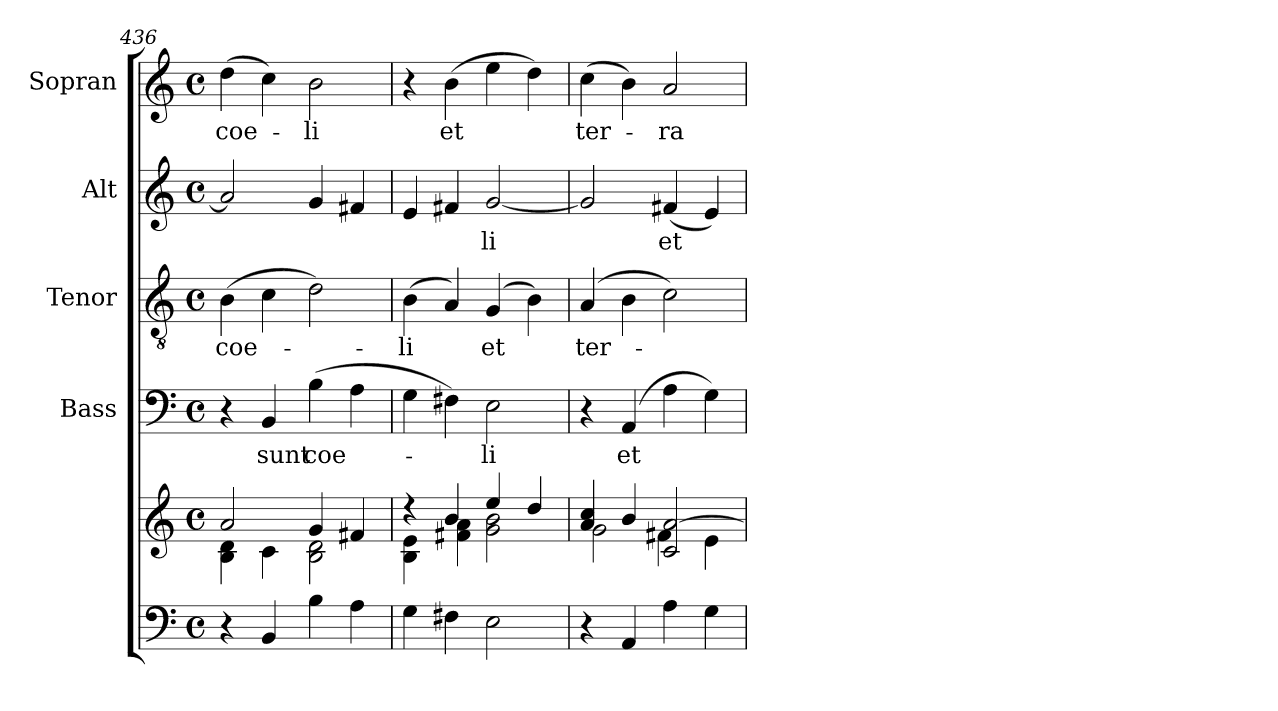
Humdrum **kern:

**kern	**kern	**kern	**text	**kern	**text	**kern	**text	**kern	**text
*part5	*part5	*part4	*part4	*part3	*part3	*part2	*part2	*part1	*part1
*staff6	*staff5	*staff4	*staff4	*staff3	*staff3	*staff2	*staff2	*staff1	*staff1
*	*	*I"Bass	*	*I"Tenor	*	*I"Alt	*	*I"Sopran	*
*	*	*I'B.	*	*I'T.	*	*I'A.	*	*I'S.	*
!!LO:LB:g=z
*clefF4	*clefG2	*clefF4	*	*clefGv2	*	*clefG2	*	*clefG2	*
*k[]	*k[]	*k[]	*	*k[]	*	*k[]	*	*k[]	*
*C:	*C:	*C:	*	*C:	*	*C:	*	*C:	*
*M4/4	*M4/4	*M4/4	*	*M4/4	*	*M4/4	*	*M4/4	*
*met(c)	*met(c)	*met(c)	*	*met(c)	*	*met(c)	*	*met(c)	*
=436	=436	=436	=436	=436	=436	=436	=436	=436	=436
*	*^	*	*	*	*	*	*	*	*
!	!	!	!	!	!	!LO:LY:b	!	!	!	!LO:LY:b
4r	2a/	4B\ 4d\	4r	.	(>4B\	coe-	2a/]	.	(>4dd\	coe-
!	!	!	!	!LO:LY:b	!	!	!	!	!	!
4BB/	.	4c\	4BB/	sunt	4c\	.	.	.	4cc\)	.
!	!	!	!	!LO:LY:b	!	!	!	!	!	!LO:LY:b
4B\	4g/	2B\ 2d\	(>4B\	coe-	2d\)	.	4g/	.	2b\	-li
4A\	4f#X/	.	4A\	.	.	.	4f#X/	.	.	.
=437	=437	=437	=437	=437	=437	=437	=437	=437	=437	=437
!	!	!	!	!	!	!LO:LY:b	!	!	!	!
4G\	4rdd	4B\ 4e\	4G\	.	(>4B\	-li	4e/	.	4r	.
!	!	!	!	!	!	!	!	!	!	!LO:LY:b
4F#X\	4b/	4f#X\ 4a\	4F#X\)	.	4A/)	.	4f#X/	.	(>4b\	et
!	!	!	!	!LO:LY:b	!	!LO:LY:b	!	!LO:LY:b	!	!
2E\	4ee/	2g\ 2b\	2E\	-li	(4G/	et	[2g/	-li	4ee\	.
.	4dd/	.	.	.	4B\)	.	.	.	4dd\)	.
=438	=438	=438	=438	=438	=438	=438	=438	=438	=438	=438
!	!	!	!	!	!	!LO:LY:b	!	!	!	!LO:LY:b
4r	4a/ 4cc/	2g\	4r	.	(4A/	ter-	2g/]	.	(>4cc\	ter-
!	!	!	!	!LO:LY:b	!	!	!	!	!	!
4AA/	4b/	.	(4AA/	et	4B\	.	.	.	4b\)	.
!	!	!	!	!	!	!	!	!LO:LY:b	!	!LO:LY:b
4A\	2c/ [>2a/	4f#X\	4A\	.	2c\)	.	(<4f#X/	et	2a/	-ra
4G\	.	4e\	4G\)	.	.	.	4e/)	.	.	.
*	*v	*v	*	*	*	*	*	*	*	*
=	=	=	=	=	=	=	=	=	=
*-	*-	*-	*-	*-	*-	*-	*-	*-	*-
